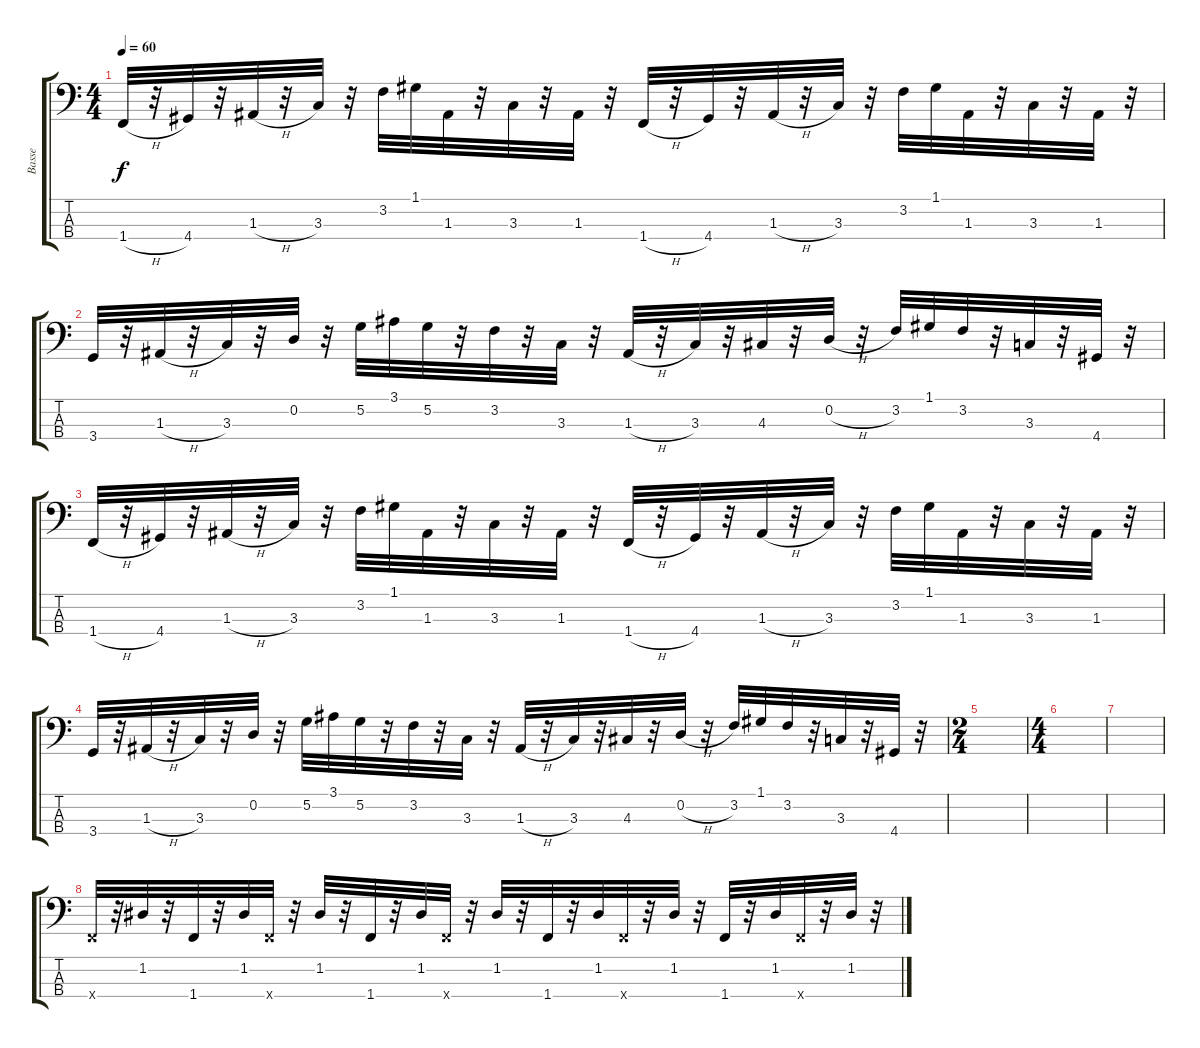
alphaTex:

\track ("Basse" "Basse") {instrument electricbassfinger}
\staff {score tabs}
\tuning (G2 D2 A1 E1) {hide}
\ts (4 4)
\tempo 60
\clef f4
\ks c
1.4{h}.32{dy f} r.32 4.4.32 r.32 1.3{h}.32 r.32 3.3.32 r.32 3.2.32 1.1.32 1.3.32 r.32 3.3.32 r.32 1.3.32 r.32 1.4{h}.32 r.32 4.4.32 r.32 1.3{h}.32 r.32 3.3.32 r.32 3.2.32 1.1.32 1.3.32 r.32 3.3.32 r.32 1.3.32 r.32 |
3.4.32 r.32 1.3{h}.32 r.32 3.3.32 r.32 0.2.32 r.32 5.2.32 3.1.32 5.2.32 r.32 3.2.32 r.32 3.3.32 r.32 1.3{h}.32 r.32 3.3.32 r.32 4.3.32 r.32 0.2{h}.32 r.32 3.2.32 1.1.32 3.2.32 r.32 3.3.32 r.32 4.4.32 r.32 |
1.4{h}.32 r.32 4.4.32 r.32 1.3{h}.32 r.32 3.3.32 r.32 3.2.32 1.1.32 1.3.32 r.32 3.3.32 r.32 1.3.32 r.32 1.4{h}.32 r.32 4.4.32 r.32 1.3{h}.32 r.32 3.3.32 r.32 3.2.32 1.1.32 1.3.32 r.32 3.3.32 r.32 1.3.32 r.32 |
3.4.32 r.32 1.3{h}.32 r.32 3.3.32 r.32 0.2.32 r.32 5.2.32 3.1.32 5.2.32 r.32 3.2.32 r.32 3.3.32 r.32 1.3{h}.32 r.32 3.3.32 r.32 4.3.32 r.32 0.2{h}.32 r.32 3.2.32 1.1.32 3.2.32 r.32 3.3.32 r.32 4.4.32 r.32 |
\ts (2 4)
|
\ts (4 4)
|
|
1.4{x}.32 r.32 1.2.32 r.32 1.4.32 r.32 1.2.32 1.4{x}.32 r.32 1.2.32 r.32 1.4.32 r.32 1.2.32 1.4{x}.32 r.32 1.2.32 r.32 1.4.32 r.32 1.2.32 1.4{x}.32 r.32 1.2.32 r.32 1.4.32 r.32 1.2.32 1.4{x}.32 r.32 1.2.32 r.32
